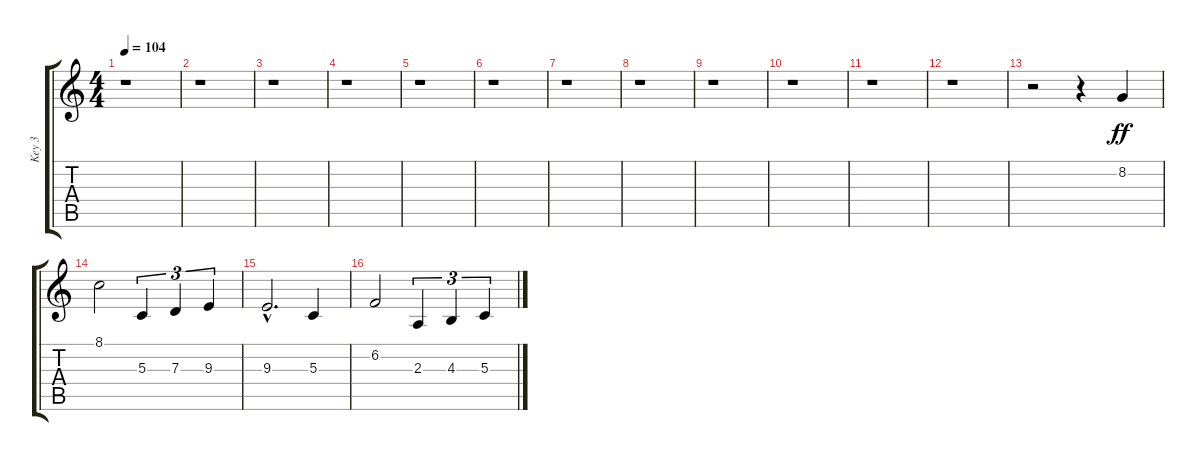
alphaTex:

\track ("Key 3" "Key 3") {instrument fx5brightness}
\staff {score tabs}
\tuning (E4 B3 G3 D3 A2 E2) {hide}
\ts (4 4)
\tempo 104
\clef g2
\ks c
r.1{dy ff} |
r.1 |
r.1 |
r.1 |
r.1 |
r.1 |
r.1 |
r.1 |
r.1 |
r.1 |
r.1 |
r.1 |
r.2 r.4 8.2.4 |
8.1.2 5.3.4{tu (3 2)} 7.3.4{tu (3 2)} 9.3.4{tu (3 2)} |
9.3{hac}.2{d} 5.3.4 |
6.2.2 2.3.4{tu (3 2)} 4.3.4{tu (3 2)} 5.3.4{tu (3 2)}
